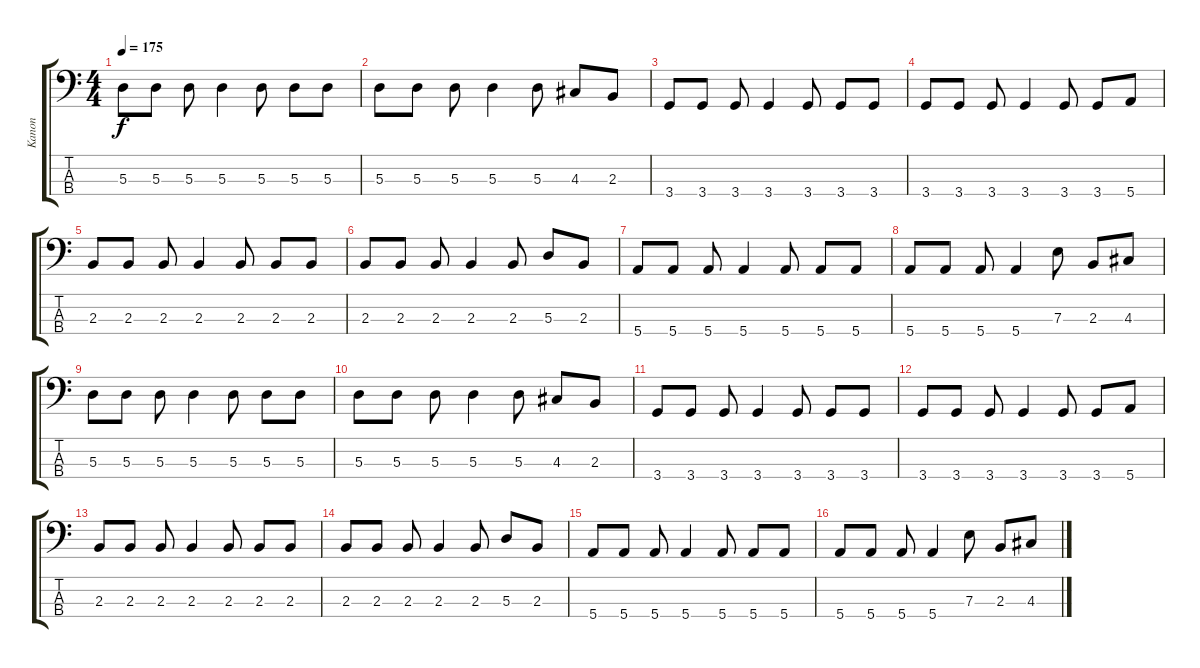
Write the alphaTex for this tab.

\track ("Kanon" "Kanon") {instrument electricbassfinger}
\staff {score tabs}
\tuning (G2 D2 A1 E1) {hide}
\ts (4 4)
\tempo 175
\clef f4
\ks c
5.3.8{dy f} 5.3.8 5.3.8 5.3.4 5.3.8 5.3.8 5.3.8 |
5.3.8 5.3.8 5.3.8 5.3.4 5.3.8 4.3.8 2.3.8 |
3.4.8 3.4.8 3.4.8 3.4.4 3.4.8 3.4.8 3.4.8 |
3.4.8 3.4.8 3.4.8 3.4.4 3.4.8 3.4.8 5.4.8 |
2.3.8 2.3.8 2.3.8 2.3.4 2.3.8 2.3.8 2.3.8 |
2.3.8 2.3.8 2.3.8 2.3.4 2.3.8 5.3.8 2.3.8 |
5.4.8 5.4.8 5.4.8 5.4.4 5.4.8 5.4.8 5.4.8 |
5.4.8 5.4.8 5.4.8 5.4.4 7.3.8 2.3.8 4.3.8 |
5.3.8 5.3.8 5.3.8 5.3.4 5.3.8 5.3.8 5.3.8 |
5.3.8 5.3.8 5.3.8 5.3.4 5.3.8 4.3.8 2.3.8 |
3.4.8 3.4.8 3.4.8 3.4.4 3.4.8 3.4.8 3.4.8 |
3.4.8 3.4.8 3.4.8 3.4.4 3.4.8 3.4.8 5.4.8 |
2.3.8 2.3.8 2.3.8 2.3.4 2.3.8 2.3.8 2.3.8 |
2.3.8 2.3.8 2.3.8 2.3.4 2.3.8 5.3.8 2.3.8 |
5.4.8 5.4.8 5.4.8 5.4.4 5.4.8 5.4.8 5.4.8 |
5.4.8 5.4.8 5.4.8 5.4.4 7.3.8 2.3.8 4.3.8
